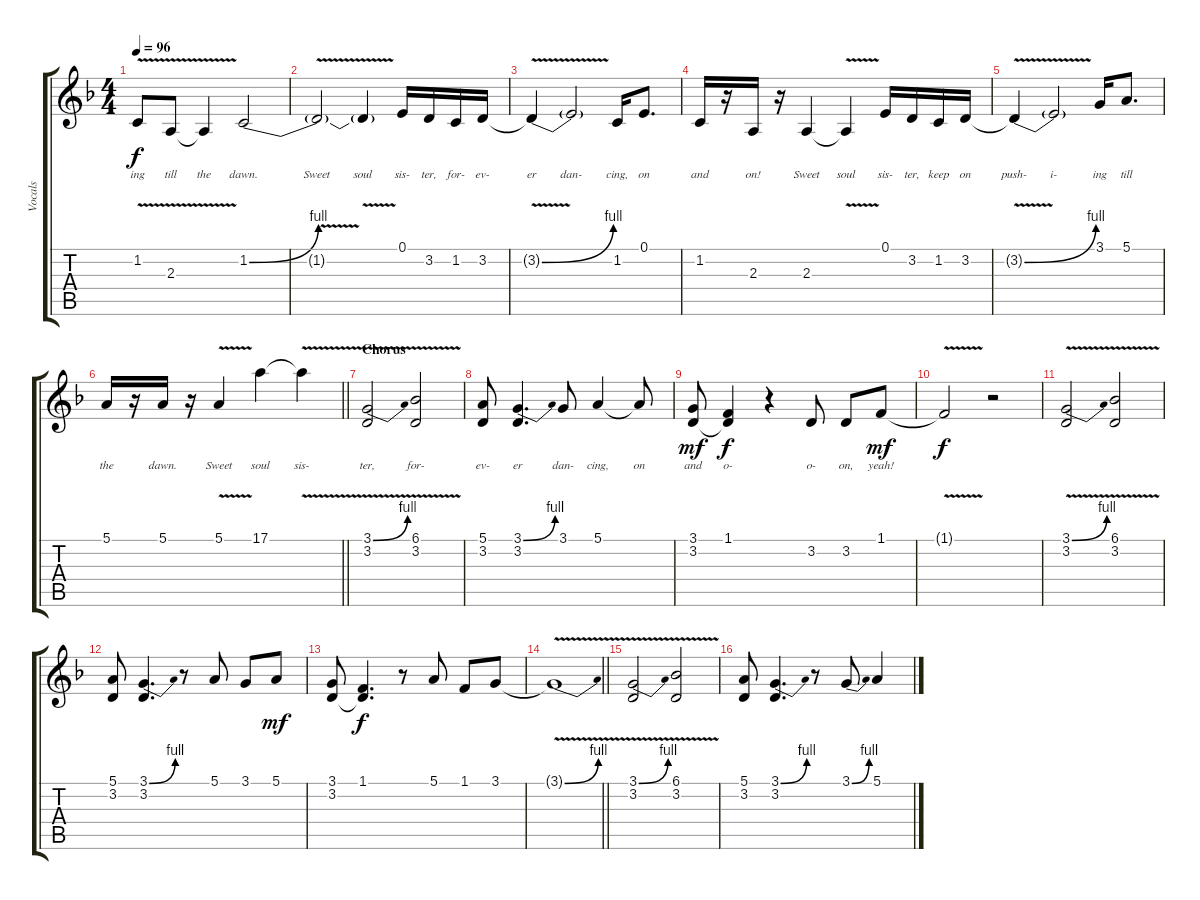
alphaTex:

\track ("Vocals" "Vocals") {instrument altosax}
\staff {score tabs}
\tuning (E4 B3 G3 D3 A2 E2) {hide}
\ts (4 4)
\tempo 96
\clef g2
\ks dminor
1.2{v t}.8{lyrics (0 "ing") lyrics (1 "") lyrics (2 "") lyrics (3 "") lyrics (4 "") dy f} 2.3{v}.8{lyrics (0 "till") lyrics (1 "") lyrics (2 "") lyrics (3 "") lyrics (4 "")} 2.3{v t}.4{lyrics (0 "the") lyrics (1 "") lyrics (2 "") lyrics (3 "") lyrics (4 "")} 1.2{be (bend 0 0 60 4)}.2{lyrics (0 "dawn.") lyrics (1 "") lyrics (2 "") lyrics (3 "") lyrics (4 "")} |
1.2{v t}.2{lyrics (0 "Sweet") lyrics (1 "") lyrics (2 "") lyrics (3 "") lyrics (4 "")} 1.2{t}.4{lyrics (0 "soul") lyrics (1 "") lyrics (2 "") lyrics (3 "") lyrics (4 "")} 0.1.16{lyrics (0 "sis-") lyrics (1 "") lyrics (2 "") lyrics (3 "") lyrics (4 "")} 3.2.16{lyrics (0 "ter,") lyrics (1 "") lyrics (2 "") lyrics (3 "") lyrics (4 "")} 1.2.16{lyrics (0 "for-") lyrics (1 "") lyrics (2 "") lyrics (3 "") lyrics (4 "")} 3.2.16{lyrics (0 "ev-") lyrics (1 "") lyrics (2 "") lyrics (3 "") lyrics (4 "")} |
3.2{be (bend 0 0 60 4) v t}.4{lyrics (0 "er") lyrics (1 "") lyrics (2 "") lyrics (3 "") lyrics (4 "")} 3.2{t}.2{lyrics (0 "dan-") lyrics (1 "") lyrics (2 "") lyrics (3 "") lyrics (4 "")} 1.2.16{lyrics (0 "cing,") lyrics (1 "") lyrics (2 "") lyrics (3 "") lyrics (4 "")} 0.1.8{d lyrics (0 "on") lyrics (1 "") lyrics (2 "") lyrics (3 "") lyrics (4 "")} |
1.2.16{lyrics (0 "and") lyrics (1 "") lyrics (2 "") lyrics (3 "") lyrics (4 "")} r.16 2.3.16{lyrics (0 "on!") lyrics (1 "") lyrics (2 "") lyrics (3 "") lyrics (4 "")} r.16 2.3.4{lyrics (0 "Sweet") lyrics (1 "") lyrics (2 "") lyrics (3 "") lyrics (4 "")} 2.3{v t}.4{lyrics (0 "soul") lyrics (1 "") lyrics (2 "") lyrics (3 "") lyrics (4 "")} 0.1.16{lyrics (0 "sis-") lyrics (1 "") lyrics (2 "") lyrics (3 "") lyrics (4 "")} 3.2.16{lyrics (0 "ter,") lyrics (1 "") lyrics (2 "") lyrics (3 "") lyrics (4 "")} 1.2.16{lyrics (0 "keep") lyrics (1 "") lyrics (2 "") lyrics (3 "") lyrics (4 "")} 3.2.16{lyrics (0 "on") lyrics (1 "") lyrics (2 "") lyrics (3 "") lyrics (4 "")} |
3.2{be (bend 0 0 60 4) v t}.4{lyrics (0 "push-") lyrics (1 "") lyrics (2 "") lyrics (3 "") lyrics (4 "")} 3.2{t}.2{lyrics (0 "i-") lyrics (1 "") lyrics (2 "") lyrics (3 "") lyrics (4 "")} 3.1.16{lyrics (0 "ing") lyrics (1 "") lyrics (2 "") lyrics (3 "") lyrics (4 "")} 5.1.8{d lyrics (0 "till") lyrics (1 "") lyrics (2 "") lyrics (3 "") lyrics (4 "")} |
\barLineRight lightlight
5.1.16{lyrics (0 "the") lyrics (1 "") lyrics (2 "") lyrics (3 "") lyrics (4 "")} r.16 5.1.16{lyrics (0 "dawn.") lyrics (1 "") lyrics (2 "") lyrics (3 "") lyrics (4 "")} r.16 5.1{v}.4{lyrics (0 "Sweet") lyrics (1 "") lyrics (2 "") lyrics (3 "") lyrics (4 "")} 17.1.4{lyrics (0 "soul") lyrics (1 "") lyrics (2 "") lyrics (3 "") lyrics (4 "")} 17.1{v t}.4{lyrics (0 "sis-") lyrics (1 "") lyrics (2 "") lyrics (3 "") lyrics (4 "")} |
\section ("" "Chorus")
(3.1{be (bend 0 0 60 4) v} 3.2).2{lyrics (0 "ter,") lyrics (1 "") lyrics (2 "") lyrics (3 "") lyrics (4 "")} (6.1{v} 3.2).2{lyrics (0 "for-") lyrics (1 "") lyrics (2 "") lyrics (3 "") lyrics (4 "")} |
(5.1 3.2).8{lyrics (0 "ev-") lyrics (1 "") lyrics (2 "") lyrics (3 "") lyrics (4 "")} (3.1{be (bend 0 0 60 4)} 3.2).4{d lyrics (0 "er") lyrics (1 "") lyrics (2 "") lyrics (3 "") lyrics (4 "")} 3.1.8{lyrics (0 "dan-") lyrics (1 "") lyrics (2 "") lyrics (3 "") lyrics (4 "")} 5.1.4{lyrics (0 "cing,") lyrics (1 "") lyrics (2 "") lyrics (3 "") lyrics (4 "")} 5.1{t}.8{lyrics (0 "on") lyrics (1 "") lyrics (2 "") lyrics (3 "") lyrics (4 "")} |
(3.1 3.2).8{lyrics (0 "and") lyrics (1 "") lyrics (2 "") lyrics (3 "") lyrics (4 "") dy mf} (1.1 3.2{t}).4{lyrics (0 "o-") lyrics (1 "") lyrics (2 "") lyrics (3 "") lyrics (4 "") dy f} r.4 3.2.8{lyrics (0 "o-") lyrics (1 "") lyrics (2 "") lyrics (3 "") lyrics (4 "")} 3.2.8{lyrics (0 "on,") lyrics (1 "") lyrics (2 "") lyrics (3 "") lyrics (4 "")} 1.1.8{lyrics (0 "yeah!") lyrics (1 "") lyrics (2 "") lyrics (3 "") lyrics (4 "") dy mf} |
1.1{v t}.2{dy f} r.2 |
(3.1{be (bend 0 0 60 4) v} 3.2).2 (6.1{v} 3.2).2 |
(5.1 3.2).8 (3.1{be (bend 0 0 60 4)} 3.2).4{d} r.8 5.1.8 3.1.8 5.1.8{dy mf} |
(3.1 3.2).8 (1.1 3.2{t}).4{d dy f} r.8 5.1.8 1.1.8 3.1.8 |
\barLineRight lightlight
3.1{be (bend 0 0 60 4) v t}.1 |
(3.1{be (bend 0 0 60 4) v} 3.2).2 (6.1{v} 3.2).2 |
(5.1 3.2).8 (3.1{be (bend 0 0 60 4)} 3.2).4{d} r.8 3.1{be (bend 0 0 60 4)}.8 5.1.4
